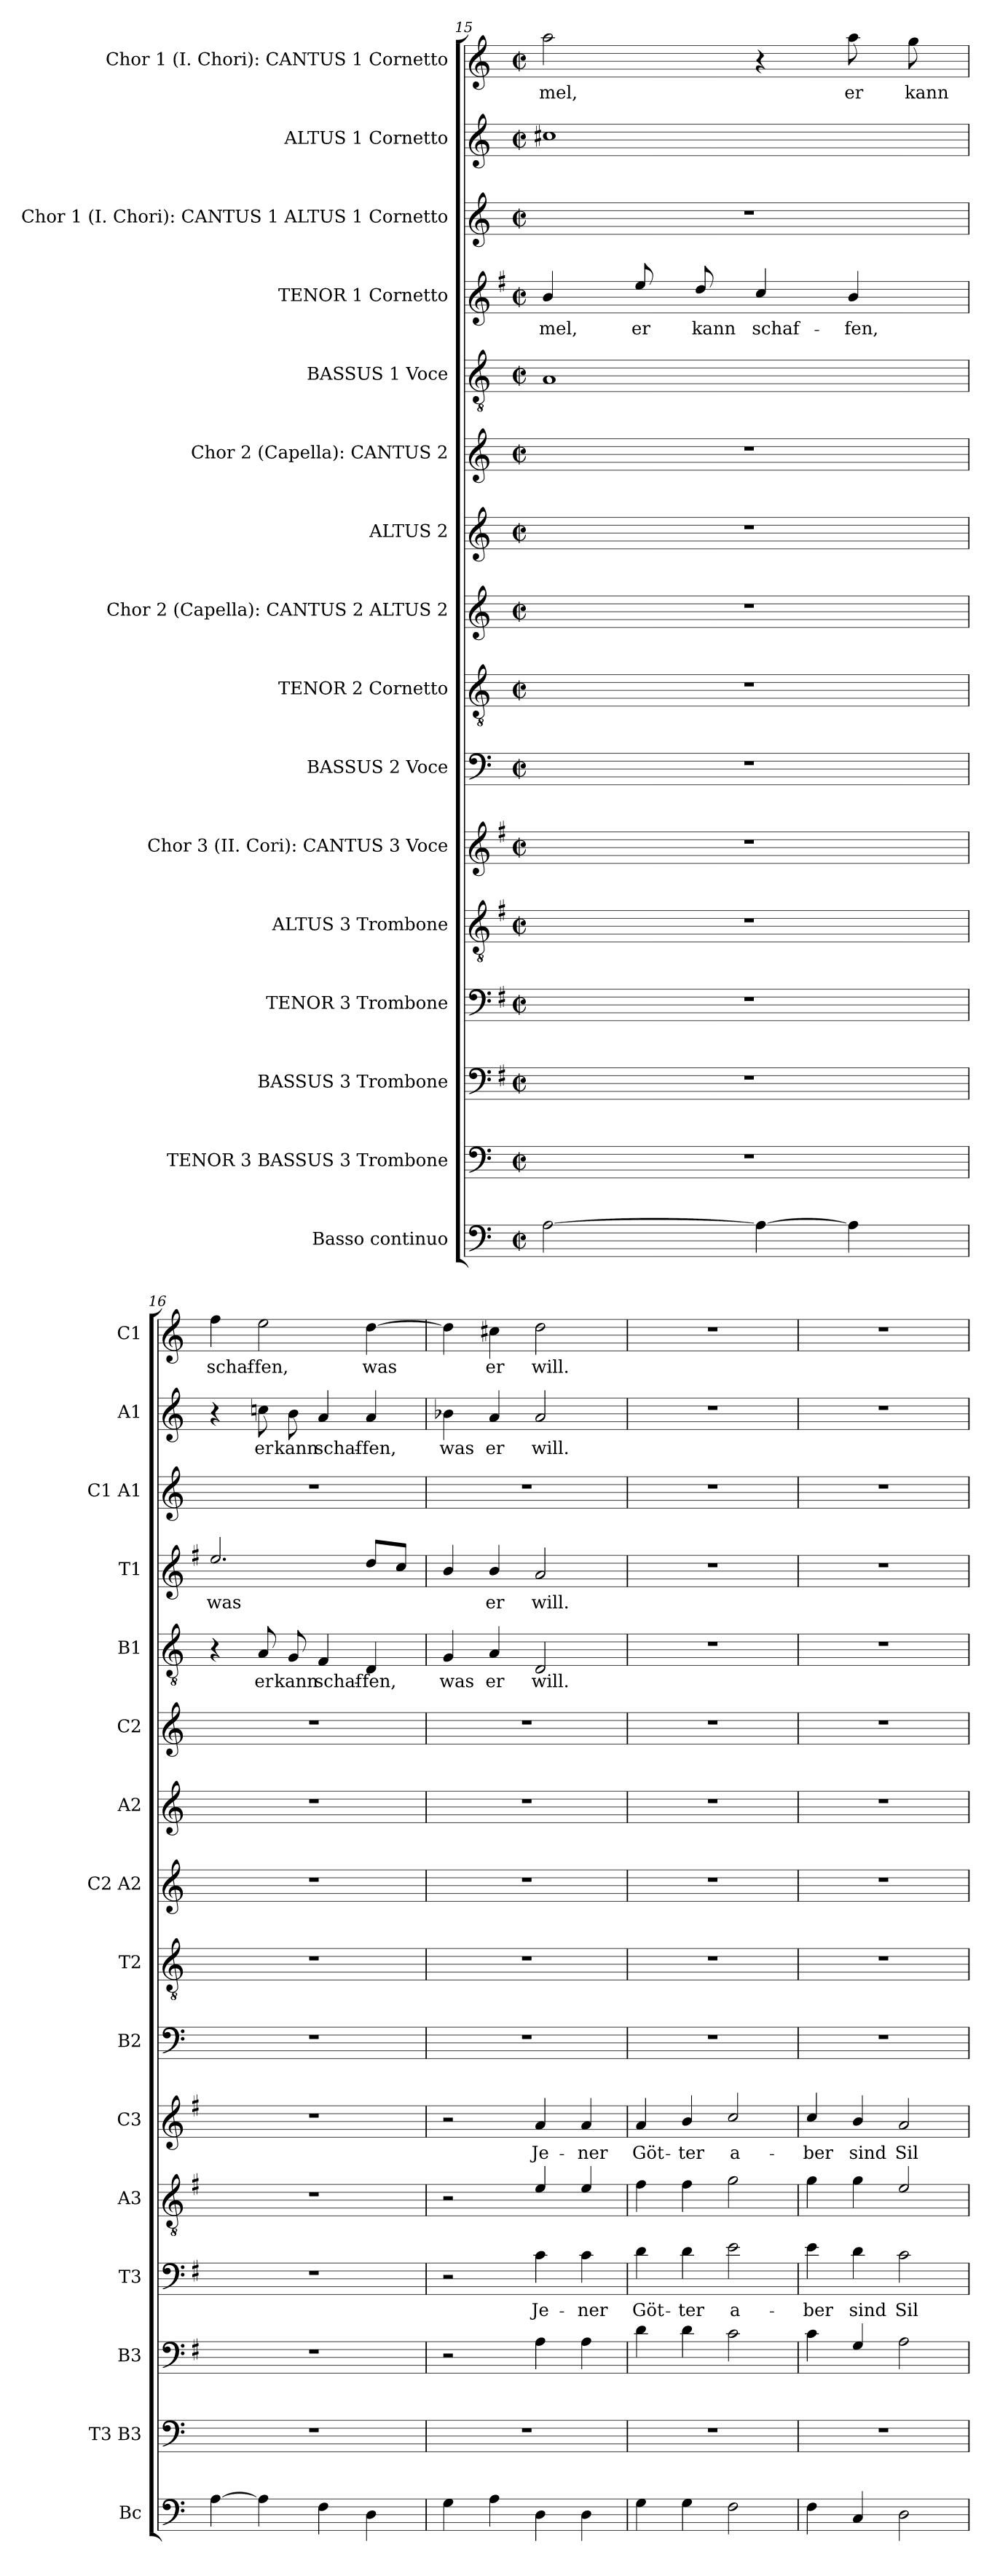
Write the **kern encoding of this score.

**kern	**kern	**kern	**kern	**text	**kern	**kern	**text	**kern	**kern	**kern	**kern	**kern	**kern	**text	**kern	**text	**kern	**kern	**text	**kern	**text
*part16	*part15	*part14	*part13	*part13	*part12	*part11	*part11	*part10	*part9	*part8	*part7	*part6	*part5	*part5	*part4	*part4	*part3	*part2	*part2	*part1	*part1
*staff16	*staff15	*staff14	*staff13	*staff13	*staff12	*staff11	*staff11	*staff10	*staff9	*staff8	*staff7	*staff6	*staff5	*staff5	*staff4	*staff4	*staff3	*staff2	*staff2	*staff1	*staff1
*I"Basso continuo	*I"TENOR 3 BASSUS 3 Trombone	*I"BASSUS 3 Trombone	*I"TENOR 3 Trombone	*	*I"ALTUS 3 Trombone	*I"Chor 3 (II. Cori): CANTUS 3 Voce	*	*I"BASSUS 2 Voce	*I"TENOR 2 Cornetto	*I"Chor 2 (Capella): CANTUS 2 ALTUS 2	*I"ALTUS 2	*I"Chor 2 (Capella): CANTUS 2	*I"BASSUS 1 Voce	*	*I"TENOR 1 Cornetto	*	*I"Chor 1 (I. Chori): CANTUS 1 ALTUS 1 Cornetto	*I"ALTUS 1 Cornetto	*	*I"Chor 1 (I. Chori): CANTUS 1 Cornetto	*
*I'Bc	*I'T3 B3	*I'B3	*I'T3	*	*I'A3	*I'C3	*	*I'B2	*I'T2	*I'C2 A2	*I'A2	*I'C2	*I'B1	*	*I'T1	*	*I'C1 A1	*I'A1	*	*I'C1	*
*clefF4	*clefF4	*clefF4	*clefF4	*	*clefGv2	*clefG2	*	*clefF4	*clefGv2	*clefG2	*clefG2	*clefG2	*clefGv2	*	*clefG2	*	*clefG2	*clefG2	*	*clefG2	*
*	*	*ITrd4c7	*ITrd4c7	*	*ITrd4c7	*ITrd4c7	*	*	*	*	*	*	*	*	*ITrd4c7	*	*	*	*	*	*
*k[]	*k[]	*k[]	*k[]	*	*k[]	*k[]	*	*k[]	*k[]	*k[]	*k[]	*k[]	*k[]	*	*k[]	*	*k[]	*k[]	*	*k[]	*
*M2/2	*M2/2	*M2/2	*M2/2	*	*M2/2	*M2/2	*	*M2/2	*M2/2	*M2/2	*M2/2	*M2/2	*M2/2	*	*M2/2	*	*M2/2	*M2/2	*	*M2/2	*
*met(c|)	*met(c|)	*met(c|)	*met(c|)	*	*met(c|)	*met(c|)	*	*met(c|)	*met(c|)	*met(c|)	*met(c|)	*met(c|)	*met(c|)	*	*met(c|)	*	*met(c|)	*met(c|)	*	*met(c|)	*
=15	=15	=15	=15	=15	=15	=15	=15	=15	=15	=15	=15	=15	=15	=15	=15	=15	=15	=15	=15	=15	=15
[2A\	1r	1r	1r	.	1r	1r	.	1r	1r	1r	1r	1r	1A	.	4e/	mel,	1r	1cc#X	.	2aa\	mel,
.	.	.	.	.	.	.	.	.	.	.	.	.	.	.	8a/	er	.	.	.	.	.
.	.	.	.	.	.	.	.	.	.	.	.	.	.	.	8g/	kann	.	.	.	.	.
4A\_	.	.	.	.	.	.	.	.	.	.	.	.	.	.	4f/	schaf-	.	.	.	4r	.
4A\]	.	.	.	.	.	.	.	.	.	.	.	.	.	.	4e/	fen,	.	.	.	8aa\	er
.	.	.	.	.	.	.	.	.	.	.	.	.	.	.	.	.	.	.	.	8gg\	kann
=16	=16	=16	=16	=16	=16	=16	=16	=16	=16	=16	=16	=16	=16	=16	=16	=16	=16	=16	=16	=16	=16
[4A\	1r	1r	1r	.	1r	1r	.	1r	1r	1r	1r	1r	4r	.	2.a/	was	1r	4r	.	4ff\	schaf-
4A\]	.	.	.	.	.	.	.	.	.	.	.	.	8A/	er	.	.	.	8ccn\	er	2ee\	fen,
.	.	.	.	.	.	.	.	.	.	.	.	.	8G/	kann	.	.	.	8b\	kann	.	.
4F\	.	.	.	.	.	.	.	.	.	.	.	.	4F/	schaf-	.	.	.	4a/	schaf-	.	.
4D\	.	.	.	.	.	.	.	.	.	.	.	.	4D/	fen,	8g/L	.	.	4a/	fen,	[4dd\	was
.	.	.	.	.	.	.	.	.	.	.	.	.	.	.	8f/J	.	.	.	.	.	.
=17	=17	=17	=17	=17	=17	=17	=17	=17	=17	=17	=17	=17	=17	=17	=17	=17	=17	=17	=17	=17	=17
4G\	1r	2r	2r	.	2r	2r	.	1r	1r	1r	1r	1r	4G/	was	4e/	.	1r	4b-X\	was	4dd\]	.
4A\	.	.	.	.	.	.	.	.	.	.	.	.	4A/	er	4e/	er	.	4a/	er	4cc#X\	er
4D\	.	4D\	4F\	Je-	4A/	4d/	Je-	.	.	.	.	.	2D/	will.	2d/	will.	.	2a/	will.	2dd\	will.
4D\	.	4D\	4F\	ner	4A/	4d/	ner	.	.	.	.	.	.	.	.	.	.	.	.	.	.
!!LO:LB:g=z
=18	=18	=18	=18	=18	=18	=18	=18	=18	=18	=18	=18	=18	=18	=18	=18	=18	=18	=18	=18	=18	=18
4G\	1r	4G\	4G\	Göt-	4B\	4d/	Göt-	1r	1r	1r	1r	1r	1r	.	1r	.	1r	1r	.	1r	.
4G\	.	4G\	4G\	ter	4B\	4e/	ter	.	.	.	.	.	.	.	.	.	.	.	.	.	.
2F\	.	2F\	2A\	a-	2c\	2f/	a-	.	.	.	.	.	.	.	.	.	.	.	.	.	.
=19	=19	=19	=19	=19	=19	=19	=19	=19	=19	=19	=19	=19	=19	=19	=19	=19	=19	=19	=19	=19	=19
4F\	1r	4F\	4A\	ber	4c\	4f/	ber	1r	1r	1r	1r	1r	1r	.	1r	.	1r	1r	.	1r	.
4C/	.	4C/	4G\	sind	4c\	4e/	sind	.	.	.	.	.	.	.	.	.	.	.	.	.	.
2D\	.	2D\	2F\	Sil-	2A/	2d/	Sil-	.	.	.	.	.	.	.	.	.	.	.	.	.	.
=	=	=	=	=	=	=	=	=	=	=	=	=	=	=	=	=	=	=	=	=	=
*-	*-	*-	*-	*-	*-	*-	*-	*-	*-	*-	*-	*-	*-	*-	*-	*-	*-	*-	*-	*-	*-
